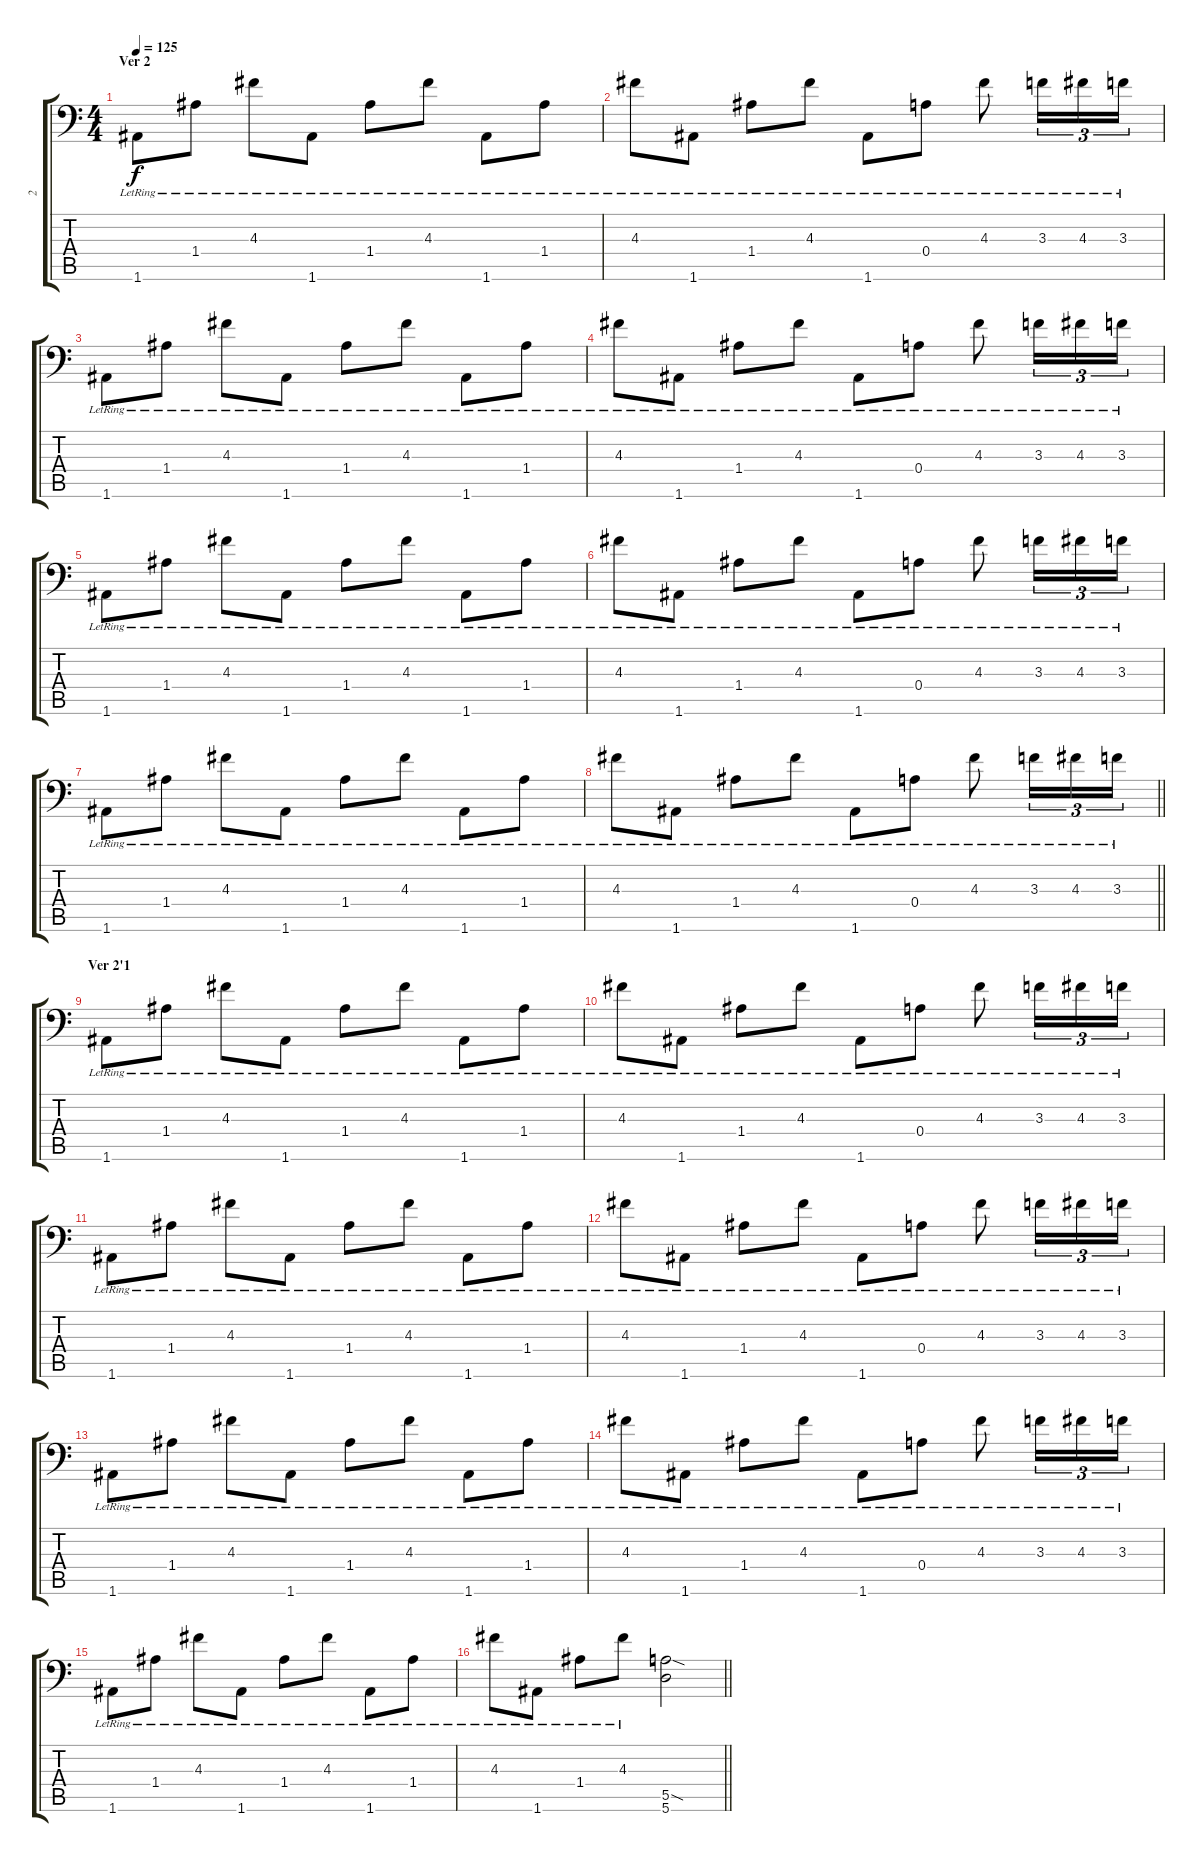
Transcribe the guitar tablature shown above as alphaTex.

\track ("2" "2") {instrument distortionguitar}
\staff {score tabs}
\tuning (B3 Gb3 D3 A2 E2 A1) {hide}
\ts (4 4)
\section ("" "Ver 2")
\tempo 125
\clef f4
\ks c
1.6{lr}.8{dy f} 1.4{lr}.8 4.3{lr}.8 1.6{lr}.8 1.4{lr}.8 4.3{lr}.8 1.6{lr}.8 1.4{lr}.8 |
4.3{lr}.8 1.6{lr}.8 1.4{lr}.8 4.3{lr}.8 1.6{lr}.8 0.4{lr}.8 4.3{lr}.8 3.3{lr}.16{tu (3 2)} 4.3{lr}.16{tu (3 2)} 3.3{lr}.16{tu (3 2)} |
1.6{lr}.8 1.4{lr}.8 4.3{lr}.8 1.6{lr}.8 1.4{lr}.8 4.3{lr}.8 1.6{lr}.8 1.4{lr}.8 |
4.3{lr}.8 1.6{lr}.8 1.4{lr}.8 4.3{lr}.8 1.6{lr}.8 0.4{lr}.8 4.3{lr}.8 3.3{lr}.16{tu (3 2)} 4.3{lr}.16{tu (3 2)} 3.3{lr}.16{tu (3 2)} |
1.6{lr}.8 1.4{lr}.8 4.3{lr}.8 1.6{lr}.8 1.4{lr}.8 4.3{lr}.8 1.6{lr}.8 1.4{lr}.8 |
4.3{lr}.8 1.6{lr}.8 1.4{lr}.8 4.3{lr}.8 1.6{lr}.8 0.4{lr}.8 4.3{lr}.8 3.3{lr}.16{tu (3 2)} 4.3{lr}.16{tu (3 2)} 3.3{lr}.16{tu (3 2)} |
1.6{lr}.8 1.4{lr}.8 4.3{lr}.8 1.6{lr}.8 1.4{lr}.8 4.3{lr}.8 1.6{lr}.8 1.4{lr}.8 |
\barLineRight lightlight
4.3{lr}.8 1.6{lr}.8 1.4{lr}.8 4.3{lr}.8 1.6{lr}.8 0.4{lr}.8 4.3{lr}.8 3.3{lr}.16{tu (3 2)} 4.3{lr}.16{tu (3 2)} 3.3{lr}.16{tu (3 2)} |
\section ("" "Ver 2'1")
1.6{lr}.8 1.4{lr}.8 4.3{lr}.8 1.6{lr}.8 1.4{lr}.8 4.3{lr}.8 1.6{lr}.8 1.4{lr}.8 |
4.3{lr}.8 1.6{lr}.8 1.4{lr}.8 4.3{lr}.8 1.6{lr}.8 0.4{lr}.8 4.3{lr}.8 3.3{lr}.16{tu (3 2)} 4.3{lr}.16{tu (3 2)} 3.3{lr}.16{tu (3 2)} |
1.6{lr}.8 1.4{lr}.8 4.3{lr}.8 1.6{lr}.8 1.4{lr}.8 4.3{lr}.8 1.6{lr}.8 1.4{lr}.8 |
4.3{lr}.8 1.6{lr}.8 1.4{lr}.8 4.3{lr}.8 1.6{lr}.8 0.4{lr}.8 4.3{lr}.8 3.3{lr}.16{tu (3 2)} 4.3{lr}.16{tu (3 2)} 3.3{lr}.16{tu (3 2)} |
1.6{lr}.8 1.4{lr}.8 4.3{lr}.8 1.6{lr}.8 1.4{lr}.8 4.3{lr}.8 1.6{lr}.8 1.4{lr}.8 |
4.3{lr}.8 1.6{lr}.8 1.4{lr}.8 4.3{lr}.8 1.6{lr}.8 0.4{lr}.8 4.3{lr}.8 3.3{lr}.16{tu (3 2)} 4.3{lr}.16{tu (3 2)} 3.3{lr}.16{tu (3 2)} |
1.6{lr}.8 1.4{lr}.8 4.3{lr}.8 1.6{lr}.8 1.4{lr}.8 4.3{lr}.8 1.6{lr}.8 1.4{lr}.8 |
\barLineRight lightlight
4.3{lr}.8 1.6{lr}.8 1.4{lr}.8 4.3{lr}.8 (5.5{sod} 5.6).2
